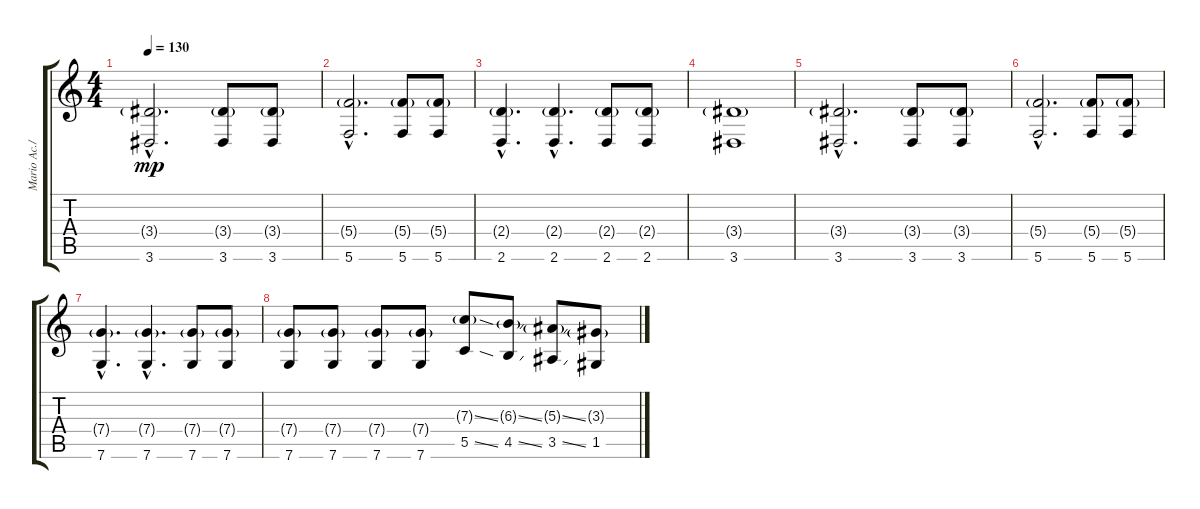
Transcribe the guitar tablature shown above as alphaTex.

\track ("Mario Ac./Dist." "Mario Ac./") {instrument acousticguitarsteel}
\staff {score tabs}
\tuning (D4 A3 F3 C3 G2 C2) {hide}
\ts (4 4)
\tempo 130
\clef g2
\ks c
(3.4{g hac} 3.6{hac}).2{d dy mp volume 16 instrument distortionguitar} (3.4{g} 3.6).8 (3.4{g} 3.6).8 |
(5.4{g hac} 5.6{hac}).2{d} (5.4{g} 5.6).8 (5.4{g} 5.6).8 |
(2.4{g hac} 2.6{hac}).4{d} (2.4{g hac} 2.6{hac}).4{d} (2.4{g} 2.6).8 (2.4{g} 2.6).8 |
(3.4{g} 3.6).1 |
(3.4{g hac} 3.6{hac}).2{d volume 16 instrument distortionguitar} (3.4{g} 3.6).8 (3.4{g} 3.6).8 |
(5.4{g hac} 5.6{hac}).2{d} (5.4{g} 5.6).8 (5.4{g} 5.6).8 |
(7.4{g hac} 7.6{hac}).4{d} (7.4{g hac} 7.6{hac}).4{d} (7.4{g} 7.6).8 (7.4{g} 7.6).8 |
(7.4{g} 7.6).8 (7.4{g} 7.6).8 (7.4{g} 7.6).8 (7.4{g} 7.6).8 (7.3{ss g} 5.5{ss}).8 (6.3{ss g} 4.5{ss}).8 (5.3{ss g} 3.5{ss}).8 (3.3{g} 1.5).8
